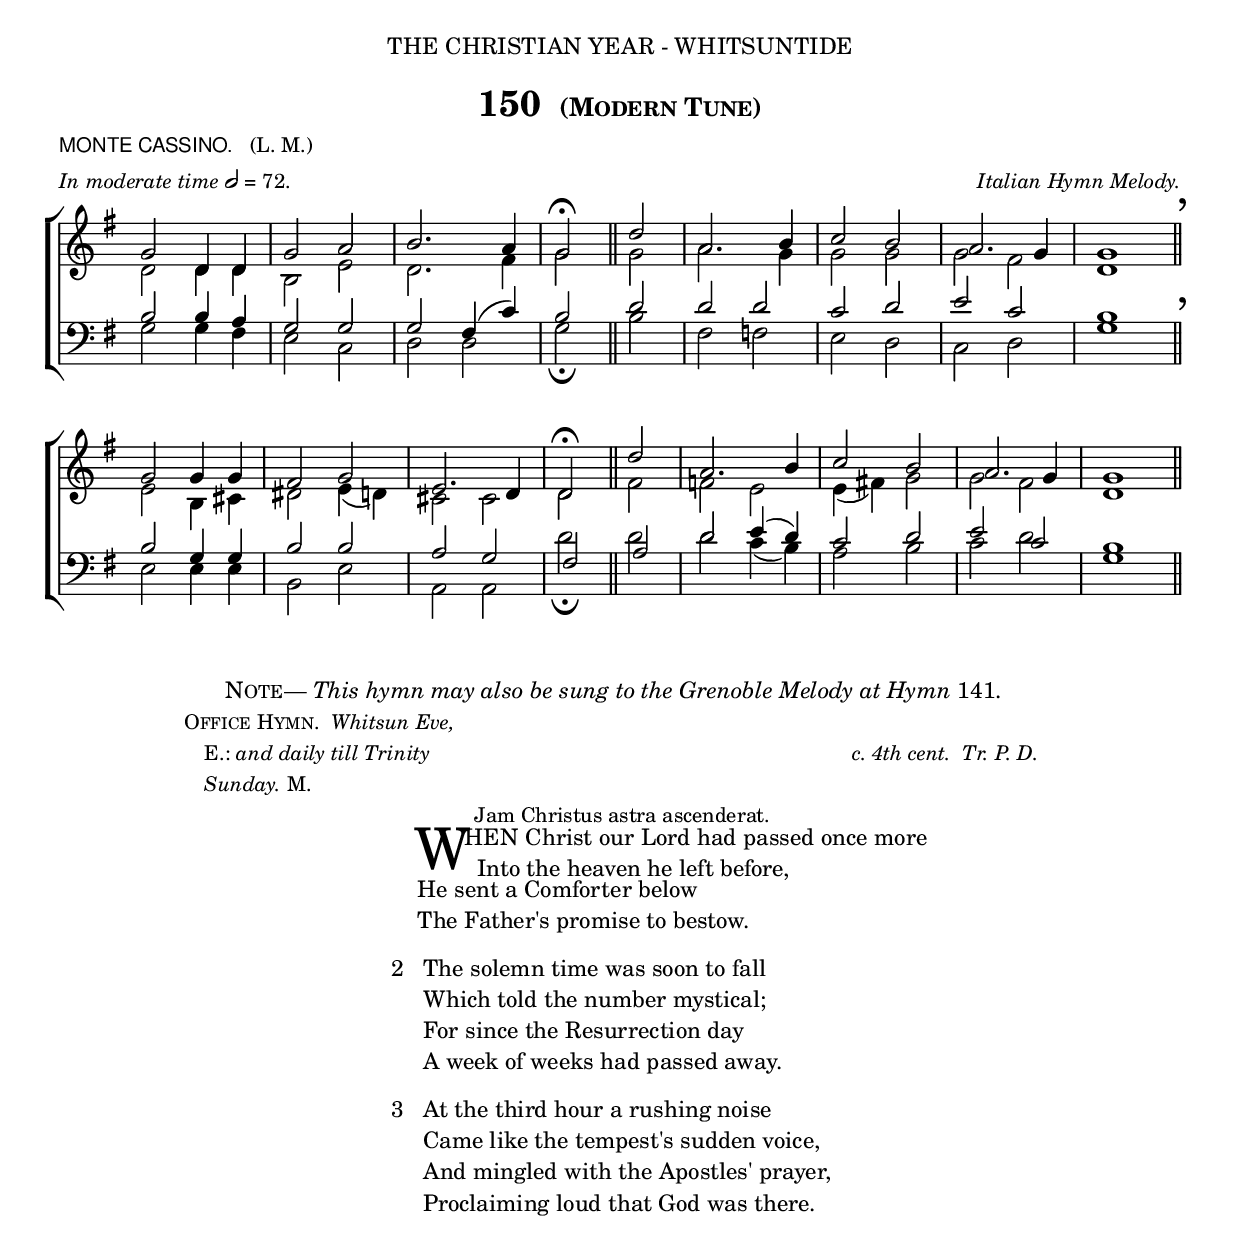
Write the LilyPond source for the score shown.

%%%% 240.png
%%%% Hymn 150. Modern Tune.  Monte Cassino. When Christ our Lord had passed once more.
%%%% Rev 2.

\version "2.10"

\header {
  dedication = \markup {  \center-align { "THE CHRISTIAN YEAR - WHITSUNTIDE"
	\hspace #0.1 }}	
	
	title = \markup { "150 " \large \smallCaps "(Modern Tune)" }   
  
  poet = \markup { \small {  \line { \sans { "MONTE CASSINO."} \hspace #1 \roman {"(L. M.)"}} }}
  
  meter = \markup { \small { \italic {In moderate time} \general-align #Y #DOWN \note #"2" #0.5 = 72.} }
  
  arranger = \markup { \small \italic "Italian Hymn Melody." }
  
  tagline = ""
}

%%%%%%%%%%%%%%%%%%%%%%%%%%% Macros

%%generates the breathmarks
breathmark = {	
	      \override Score.RehearsalMark #'break-visibility = #begin-of-line-invisible 
	      \override Score.RehearsalMark #'Y-offset = #'4.0 
	      \override Score.RehearsalMark #'X-offset = #'-0.5
	      \mark \markup { \fontsize #4 ","}
}	      

%%%%%%%%%%%%%%%%%%%%%%%%%%% End of macro definitions

%%% SATB voices

global = {
  \time 2/2
  \key g \major
  \set Staff.midiInstrument = "church organ"
}

soprano = \relative c' { 
  g'2 d4 d | g2 a | b2. a4 | g2 ^\fermata \bar "||" d'2 | a2. b4 | c2 b | a2. g4 | g1 \breathmark \bar "||" \break
  g2 g4 g | fis2 g | e2. d4 | d2 ^\fermata \bar "||" d'2 | a2. b4 | c2 b | a2. g4 | g1 \bar "||"
} 
   
alto = \relative c' {  
  d2 d4 d | b2 e | d2. fis4 | g2 \bar "||" g2 | a2. g4 | g2 g | g fis | d1 \bar "||"
  e2 b4 cis | dis2 e4( d) | cis2 cis | d2 \bar "||" fis | f e | e4( fis!) g2 | g fis | d1 \bar "||"
}

tenor = \relative c {\clef bass 
  b'2 b4 a4 | g2 g | g fis4( c') | b2 \bar "||" d | d d | c d | e c | b1 \bar "||"
  b2 g4 g | b2 b | a g | fis \bar "||" a | d e4( d) | c2 d | e c | b1 \bar "||"
}

bass = \relative c {\clef bass 
  g'2 g4 fis | e2 c | d d | g _\fermata \bar "||" b | fis f | e d | c d | g1 \bar "||"
  e2 e4 e | b2 e | a, a | d' _\fermata \bar "||" d | d c4( b) | a2 b | c d | g,1 \bar "||"
}

#(ly:set-option 'point-and-click #f)

\paper {
  #(set-paper-size "a4")
%  annotate-spacing = ##t
  print-page-number = ##f
  ragged-last-bottom = ##t
  ragged-bottom = ##t
}

\book{

%%% Score block	

\score{
\new ChoirStaff	
<<
	\context Staff = upper << 
	\context Voice = sopranos { \voiceOne \global \soprano }
	\context Voice = altos    { \voiceTwo \global \alto }
	                      >>
	\context Staff = lower <<
	\context Voice = tenors { \voiceOne \global \tenor }
	\context Voice = basses { \voiceTwo \global \bass }
			        >>
>>
\layout {
		indent=0
		\context { \Score \remove "Bar_number_engraver" }
		\context { \Staff \remove "Time_signature_engraver" }
		\context { \Score \remove "Mark_engraver"  }
                \context { \Staff \consists "Mark_engraver"  }
	} %% close layout

\midi { \context { \Score tempoWholesPerMinute = #(ly:make-moment 72 2) }}      
  	
	
} %%% Score bracket


%%% Hymn Note markup

\markup { \hspace #16 \smallCaps "Note" \hspace #-1.2 ".—" \italic "This hymn may also be sung to the Grenoble Melody at Hymn" "141."  }

\markup { "           " } %%% force some blank space


%%% Lyric titles and attributions

\markup {
\hspace #6 \column {                            
	    \line { \small { \hspace #6 \smallCaps  "Office Hymn." \italic " Whitsun Eve,"  } }
            \line { \small { \hspace #8 "E.:" \italic "and daily till Trinity" \hspace #40 \italic "c. 4th cent.  Tr. P. D." } }   
            \line { \small { \hspace #8 \italic "Sunday." "M." } }
	    \line { \small { \hspace #34 "Jam Christus astra ascenderat." } }
} }
  

\markup { \hspace #32 %%add space as necc. to center the column
          \column { %% super column of everything
	              \column { %% verse 1 is a column of 2 lines  
	                  \line { \hspace #2.2 \column { \lower #2.4 \fontsize #8 "W" }   %%Drop Cap goes here
				  \hspace #-1.2    %% adjust this if other letters are too far from Drop Cap
				  \column  { \raise #0.0 "HEN Christ our Lord had passed once more"
			                                 "  Into the heaven he left before," } }          
	                  \line {  \hspace #2.5  %%adjust hspace until this line left edge is flush with Drop Cap
				   \lower  #1.56  %%adjust this until the line spacing looks right
				   \column {   
					   "He sent a Comforter below"
					   "The Father's promise to bestow."
					   "      " %%% add vertical spacing between verses
			  		}}
		      } 
           		\line { "2  "
			   \column {	     
				   "The solemn time was soon to fall"
				   "Which told the number mystical;"
				   "For since the Resurrection day"
				   "A week of weeks had passed away."
				   "      " %%% add vertical spacing between verses
			}}
			\line { "3  "
				\column {	     
					"At the third hour a rushing noise"
					"Came like the tempest's sudden voice,"
					"And mingled with the Apostles' prayer,"
					"Proclaiming loud that God was there."
			}}
	  } %%% end super column
}

%%fake score block to occupy space and force a pagebreak.  Can't think of a better way of doing this.
\score{
	{s4 }
\header { breakbefore = ##f piece = ##f opus = ##f tagline = ##f }
\layout{	
	\context { \Staff
		\remove Time_signature_engraver
		\remove Key_engraver
		\remove Clef_engraver
		\remove Staff_symbol_engraver
}}}

%%% Second page
%%% Continuation of lyrics

\markup { \hspace #32 %%add space as necc. to center the column
          \column { %% super column of everything
			\hspace #1 % adds vertical spacing between verses  
			\line {"4  "
				\column {	     
					"From out the Father's light it came,"
					"That beautiful and kindly flame,"
					"To kindle every Christian heart,"
					"And fervour of the Word impart."
					"      " %%% add vertical spacing between verses
			}}  
			\line {"5  "
				\column {	     
					"As then, O Lord, thou didst fulfil,"
					"Each holy heart to do thy will,"
					"So now do thou our sins forgive"
					"And make the world in peace to live."
					"      " %%% add vertical spacing between verses
			}}
			\line { "6. "
				\column {	     
					"To God the Father, God the Son,"
					"And God the Spirit, praise be done;"
					"May Christ the Lord upon us pour"
					"The Spirit's gift for evermore.     Amen."
     			}}
	  }
} %%% lyric markup bracket


%%% Amen score block
\score{
  \new ChoirStaff
   <<
        \context Staff = upper \with { fontSize = #-3  \override StaffSymbol #'staff-space = #(magstep -2) }  
	                      << 
	\context Voice = "sopranos" { \relative c' { \clef treble \global \voiceOne g'1 g1 \bar "||" }}
	\context Voice = "altos"    { \relative c' {  \clef treble \global \voiceTwo c1 b1 \bar "||" }}
	                      >>
			      
	\context Lyrics \lyricsto "altos" { \override LyricText #'font-size = #-1 A -- men. }
	
	\context Staff = lower \with { fontSize = #-3  \override StaffSymbol #'staff-space = #(magstep -2) }  
	                       <<
	\context Voice = "tenors" { \relative c { \clef bass \global \voiceThree e1 d1 \bar "||" }}
	\context Voice = "basses" { \relative c { \clef bass \global \voiceFour  c1 g1 \bar "||" }}
			        >> 
  >>			      
\header { breakbefore = ##f piece = " " opus = " " }
\layout { 
	\context { \Score timing = ##f }
	ragged-right = ##t
	indent = 15\cm
	\context { \Staff \remove Time_signature_engraver }

       }

\midi { \context { \Score tempoWholesPerMinute = #(ly:make-moment 72 2) }}  %%Amen midi       
       
}  

%%% Markup for "See also:" line
\markup {\hspace #38 \column {
	\line{ \hspace #8 \italic "See also:"}
	\hspace #1 
	\small {
	"630  Hail thee, Festival Day."
	"631  Spirit of mercy, truth, and love."
}}}      
 
} %%% book bracket
